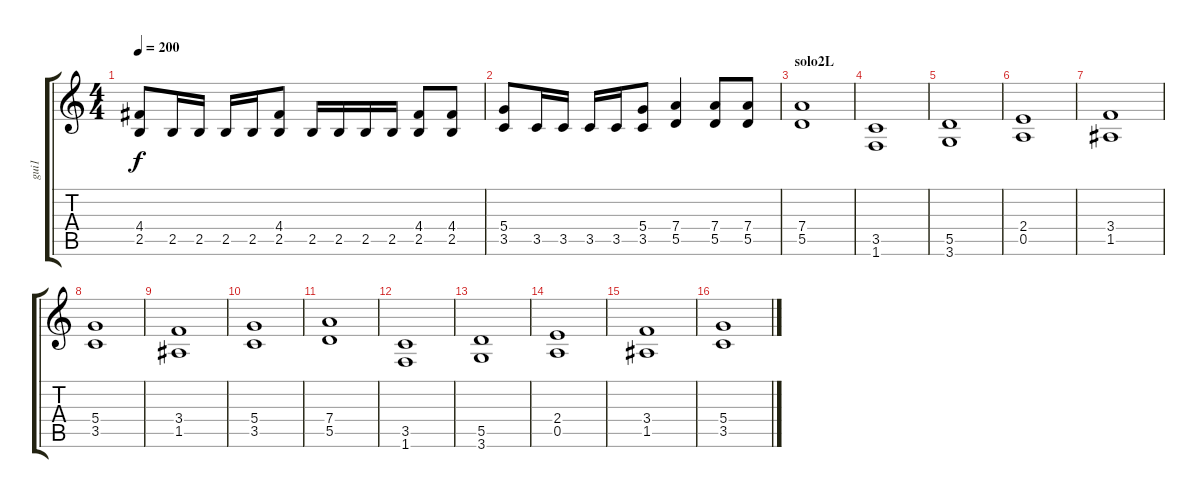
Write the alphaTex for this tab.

\track ("gui1" "gui1") {instrument distortionguitar}
\staff {score tabs}
\tuning (E4 B3 G3 D3 A2 E2) {hide}
\ts (4 4)
\tempo 200
\clef g2
\ks c
(4.4 2.5).8{dy f} 2.5.16 2.5.16 2.5.16 2.5.16 (4.4 2.5).8 2.5.16 2.5.16 2.5.16 2.5.16 (4.4 2.5).8 (4.4 2.5).8 |
(5.4 3.5).8 3.5.16 3.5.16 3.5.16 3.5.16 (5.4 3.5).8 (7.4 5.5).4 (7.4 5.5).8 (7.4 5.5).8 |
\section ("" "solo2L")
(7.4 5.5).1 |
(3.5 1.6).1 |
(5.5 3.6).1 |
(2.4 0.5).1 |
(3.4 1.5).1 |
(5.4 3.5).1 |
(3.4 1.5).1 |
(5.4 3.5).1 |
(7.4 5.5).1 |
(3.5 1.6).1 |
(5.5 3.6).1 |
(2.4 0.5).1 |
(3.4 1.5).1 |
(5.4 3.5).1
